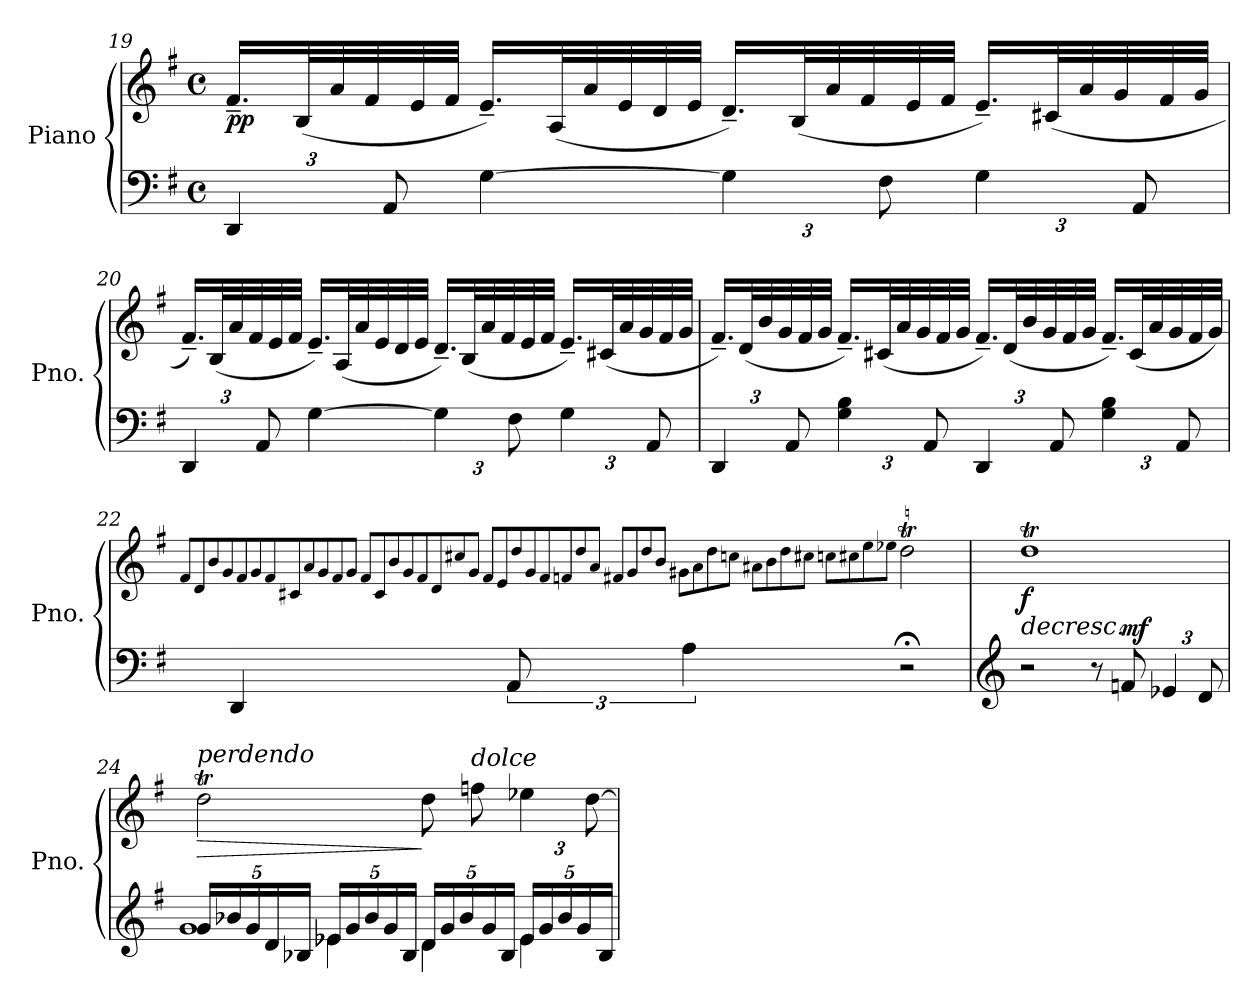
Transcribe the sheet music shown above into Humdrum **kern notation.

**kern	**kern	**dynam
*part1	*part1	*part1
*staff2	*staff1	*staff1/2
*I"Piano	*	*
*I'Pno.	*	*
!!LO:PB:g=z
*clefF4	*clefG2	*
*k[f#]	*k[f#]	*
*M4/4	*M4/4	*
*met(c)	*met(c)	*
*Xbrackettup	*	*
=19	=19	=19
!	!	!LO:DY:b
6DD/	16.f#~/LL	pp
.	(32B/L	.
.	32a/	.
.	32f#/	.
12AA/	.	.
.	32e/	.
.	32f#/JJJ	.
[4G\	16.e~/LL)	.
.	(32A/L	.
.	32a/	.
.	32e/	.
.	32d/	.
.	32e/JJJ	.
6G\]	16.d~/LL)	.
.	(32B/L	.
.	32a/	.
.	32f#/	.
12F#\	.	.
.	32e/	.
.	32f#/JJJ	.
6G\	16.e~/LL)	.
.	(32c#X/L	.
.	32a/	.
.	32g/	.
12AA/	.	.
.	32f#/	.
.	32g/JJJ	.
=20	=20	=20
6DD/	16.f#~/LL)	.
.	(32B/L	.
.	32a/	.
.	32f#/	.
12AA/	.	.
.	32e/	.
.	32f#/JJJ	.
[4G\	16.e~/LL)	.
.	(32A/L	.
.	32a/	.
.	32e/	.
.	32d/	.
.	32e/JJJ	.
6G\]	16.d~/LL)	.
.	(32B/L	.
.	32a/	.
.	32f#/	.
12F#\	.	.
.	32e/	.
.	32f#/JJJ	.
6G\	16.e~/LL)	.
.	(32c#X/L	.
.	32a/	.
.	32g/	.
12AA/	.	.
.	32f#/	.
.	32g/JJJ	.
!!LO:LB:g=z
=21	=21	=21
6DD/	16.f#~/LL)	.
.	(32d/L	.
.	32b/	.
.	32g/	.
12AA/	.	.
.	32f#/	.
.	32g/JJJ	.
6G\ 6B\	16.f#~/LL)	.
.	(32c#X/L	.
.	32a/	.
.	32g/	.
12AA/	.	.
.	32f#/	.
.	32g/JJJ	.
6DD/	16.f#~/LL)	.
.	(32d/L	.
.	32b/	.
.	32g/	.
12AA/	.	.
.	32f#/	.
.	32g/JJJ	.
6G\ 6B\	16.f#~/LL)	.
.	(32c#/L	.
.	32a/	.
.	32g/	.
12AA/	.	.
.	32f#/	.
.	32g/JJJ)	.
=22	=22	=22
4DD/	2ryy	.
*brackettup	*	*
12AA/	.	.
6A\	.	.
.	8qf#/L	.
.	8qd/	.
.	8qb/	.
.	8qg/	.
.	8qf#/	.
.	8qg/	.
.	8qf#/	.
.	8qc#X/	.
.	8qa/	.
.	8qg/	.
.	8qf#/	.
.	8qg/J	.
.	8qf#/L	.
.	8qc#/	.
.	8qb/	.
.	8qg/	.
.	8qf#/	.
.	8qd/	.
.	8qcc#X/	.
.	8qg/J	.
.	8qf#/L	.
.	8qe/	.
.	8qdd/	.
.	8qg/	.
.	8qf#/	.
.	8qfn/	.
.	8qdd/	.
.	8qa/J	.
.	8qf#X/L	.
.	8qg/	.
.	8qdd/	.
.	8qb/J	.
.	8qg#X\L	.
.	8qa\	.
.	8qdd\	.
.	8qccn\J	.
.	8qa#X\L	.
.	8qb\	.
.	8qdd\	.
.	8qcc#X\J	.
.	8qccn\L	.
.	8qcc#X\	.
.	8qee\	.
.	8qee-X\J	.
2r;<	2ddT\	.
!!LO:LB:g=z
=23	=23	=23
*clefG2	*	*
!	!	!LO:HP:b
!	!	!LO:DY:n=1:b
2r	1ddT	> f
8r	.	.
!	!	!LO:DY:n=2:a=2
8fn/	.	mf
*Xbrackettup	*	*
6e-X/	.	.
12d/	.	.
.	.	]
=24	=24	=24
*^	*	*
*	*^	*	*
!	!	!	!LO:TX:a:i:t=perdendo	!
!	!	!	!	!LO:HP:b
20g/LL	4ryy	1g	2ddT\	>
20b-X/	.	.	.	.
20g/	.	.	.	.
20d/	.	.	.	.
20B-X/JJ	.	.	.	.
20e-X/LL	4e-\	.	.	.
20g/	.	.	.	.
20b-/	.	.	.	.
20g/	.	.	.	.
20B-/JJ	.	.	.	.
20d/LL	4d\	.	8dd\	]
20g/	.	.	.	.
20b-/	.	.	.	.
!	!	!	!LO:TX:a:i:t=dolce	!
.	.	.	8ffn\	.
20g/	.	.	.	.
20B-/JJ	.	.	.	.
*	*	*	*Xbrackettup	*
20e-/LL	4e-\	.	6ee-X\	.
20g/	.	.	.	.
20b-/	.	.	.	.
20g/	.	.	.	.
.	.	.	[12dd\	.
20B-/JJ	.	.	.	.
*v	*v	*v	*	*
=	=	=
*-	*-	*-
